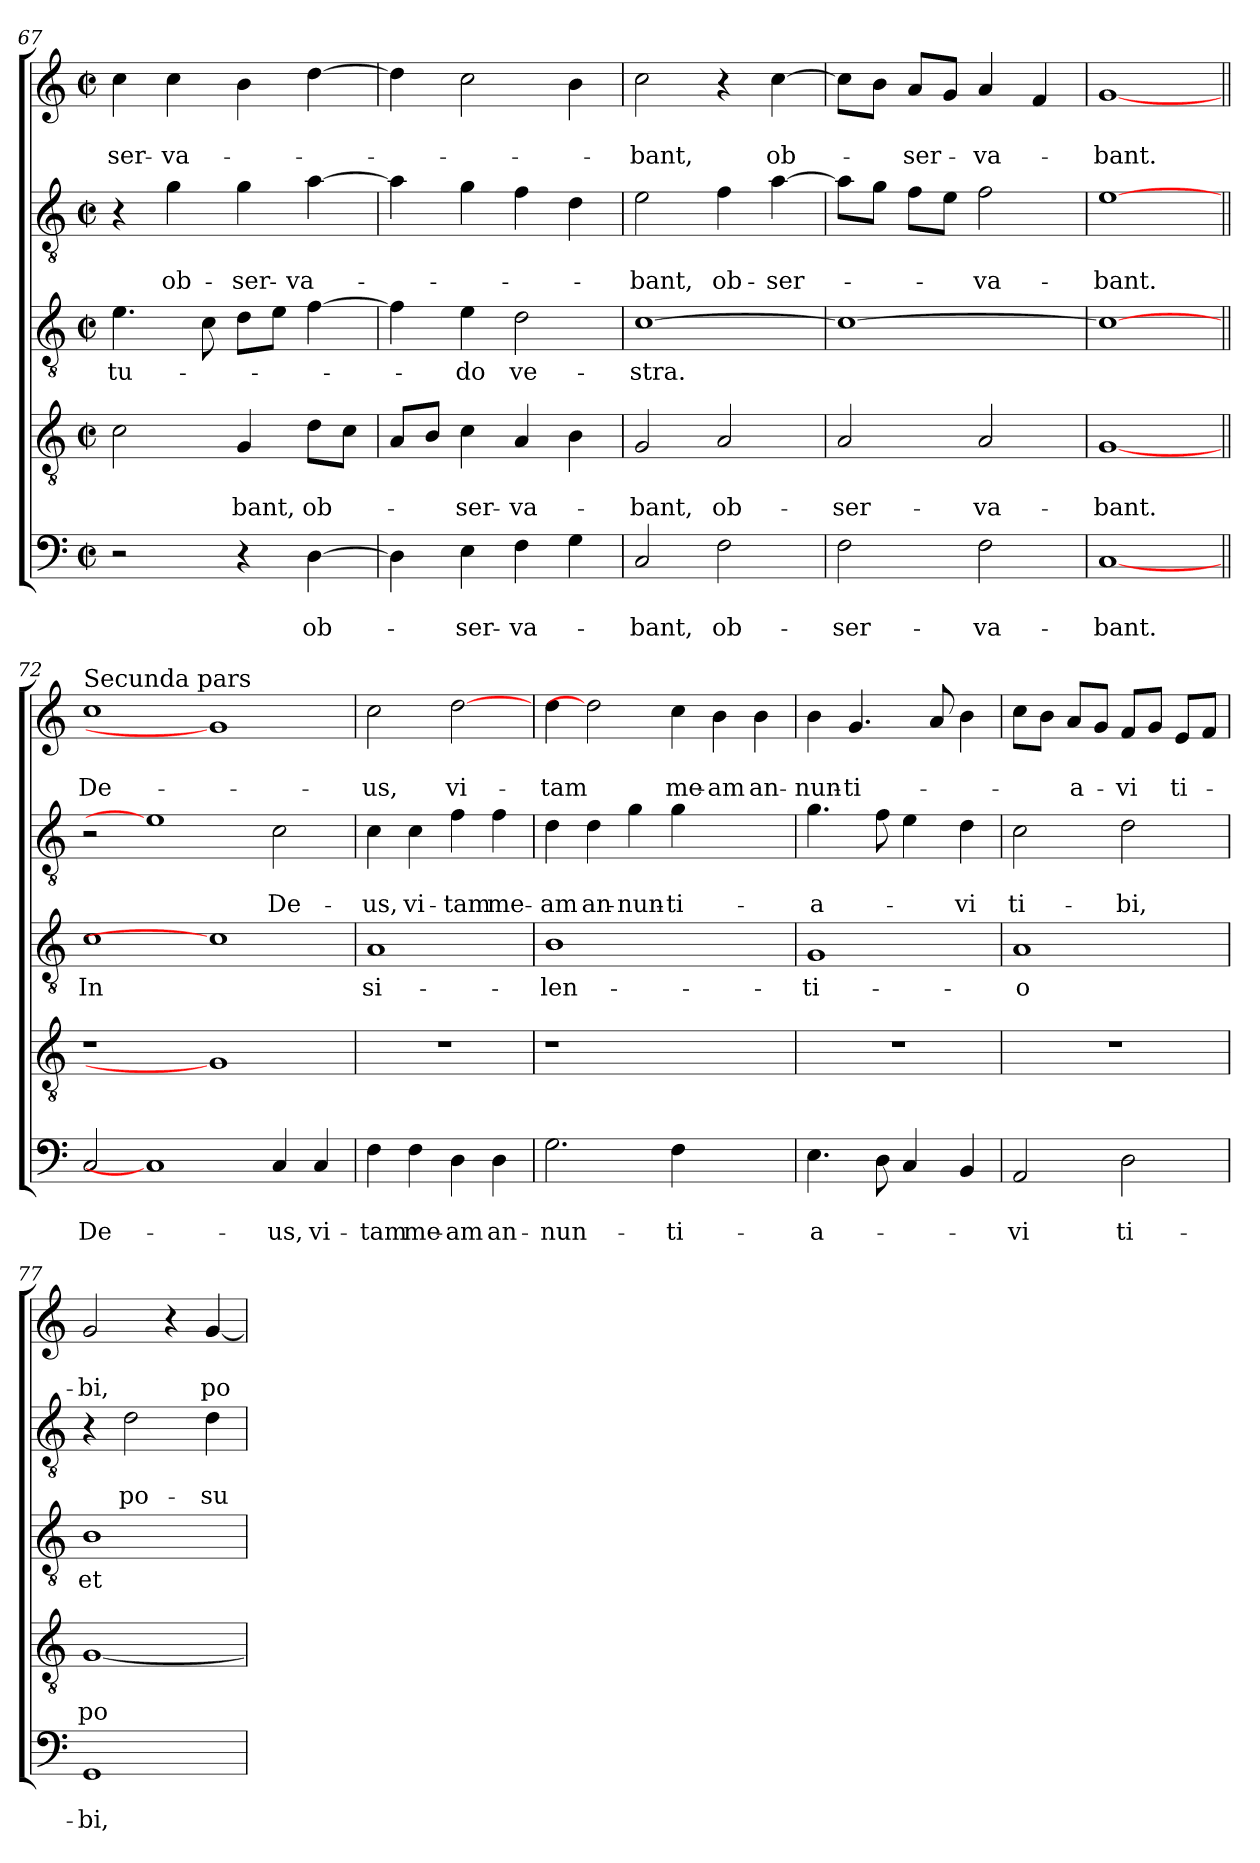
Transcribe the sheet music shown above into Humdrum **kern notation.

**kern	**text	**text	**kern	**text	**text	**kern	**text	**kern	**text	**text	**kern	**text	**text
*part5	*part5	*part5	*part4	*part4	*part4	*part3	*part3	*part2	*part2	*part2	*part1	*part1	*part1
*staff5	*staff5	*staff5	*staff4	*staff4	*staff4	*staff3	*staff3	*staff2	*staff2	*staff2	*staff1	*staff1	*staff1
!!LO:LB:g=z
*clefF4	*	*	*clefGv2	*	*	*clefGv2	*	*clefGv2	*	*	*clefG2	*	*
*k[]	*	*	*k[]	*	*	*k[]	*	*k[]	*	*	*k[]	*	*
*C:	*	*	*C:	*	*	*C:	*	*C:	*	*	*C:	*	*
*M2/2	*	*	*M2/2	*	*	*M2/2	*	*M2/2	*	*	*M2/2	*	*
*met(c|)	*	*	*met(c|)	*	*	*met(c|)	*	*met(c|)	*	*	*met(c|)	*	*
=67	=67	=67	=67	=67	=67	=67	=67	=67	=67	=67	=67	=67	=67
2r	.	.	2c\	.	.	4.e\	-tu-	4r	.	.	4cc\	.	-ser-
.	.	.	.	.	.	.	.	4g\	.	ob-	4cc\	.	-va-
.	.	.	.	.	.	8c\	.	.	.	.	.	.	.
4r	.	.	4G/	.	-bant,	8d\L	.	4g\	.	-ser-	4b\	.	.
.	.	.	.	.	.	8e\J	.	.	.	.	.	.	.
[4D\	.	ob-	8d\L	.	ob-	[4f\	.	[4a\	.	-va-	[4dd\	.	.
.	.	.	8c\J	.	.	.	.	.	.	.	.	.	.
=68	=68	=68	=68	=68	=68	=68	=68	=68	=68	=68	=68	=68	=68
4D\]	.	.	8A/L	.	.	4f\]	.	4a\]	.	.	4dd\]	.	.
.	.	.	8B/J	.	.	.	.	.	.	.	.	.	.
4E\	.	-ser-	4c\	.	-ser-	4e\	-do	4g\	.	.	2cc\	.	.
4F\	.	-va-	4A/	.	-va-	2d\	ve-	4f\	.	.	.	.	.
4G\	.	.	4B\	.	.	.	.	4d\	.	.	4b\	.	.
=69	=69	=69	=69	=69	=69	=69	=69	=69	=69	=69	=69	=69	=69
2C/	.	-bant,	2G/	.	-bant,	[1c	-stra.	2e\	.	-bant,	2cc\	.	-bant,
2F\	.	ob-	2A/	.	ob-	.	.	4f\	.	ob-	4r	.	.
.	.	.	.	.	.	.	.	[4a\	.	-ser-	[4cc\	.	ob-
=70	=70	=70	=70	=70	=70	=70	=70	=70	=70	=70	=70	=70	=70
2F\	.	-ser-	2A/	.	-ser-	1c_	.	8a\L]	.	.	8cc\L]	.	.
.	.	.	.	.	.	.	.	8g\J	.	.	8b\J	.	.
.	.	.	.	.	.	.	.	8f\L	.	.	8a/L	.	-ser-
.	.	.	.	.	.	.	.	8e\J	.	.	8g/J	.	.
2F\	.	-va-	2A/	.	-va-	.	.	2f\	.	-va-	4a/	.	-va-
.	.	.	.	.	.	.	.	.	.	.	4f/	.	.
=71	=71	=71	=71	=71	=71	=71	=71	=71	=71	=71	=71	=71	=71
[1C	.	-bant.	[1G	.	-bant.	1c_	.	[1e	.	-bant.	[1g	.	-bant.
!!LO:PB:g=z
=72||	=72||	=72||	=72||	=72||	=72||	=72||	=72||	=72||	=72||	=72||	=72||	=72||	=72||
!	!	!	!	!	!	!	!	!	!	!	!LO:TX:a:t=Secunda pars	!	!
2C/	.	De-	1r	.	.	1c	In	2r	.	.	1cc	.	De-
1C]	.	.	.	.	.	.	.	1e]	.	.	.	.	.
.	.	.	1G]	.	.	1c]	.	.	.	.	1g]	.	.
4C/	.	-us,	.	.	.	.	.	2c\	.	De-	.	.	.
4C/	.	vi-	.	.	.	.	.	.	.	.	.	.	.
=73	=73	=73	=73	=73	=73	=73	=73	=73	=73	=73	=73	=73	=73
4F\	.	-tam	1r	.	.	1A	si-	4c\	.	-us,	2cc\	.	-us,
4F\	.	me-	.	.	.	.	.	4c\	.	vi-	.	.	.
4D\	.	-am	.	.	.	.	.	4f\	.	-tam	[2dd	.	vi-
4D\	.	an-	.	.	.	.	.	4f\	.	me-	.	.	.
=74	=74	=74	=74	=74	=74	=74	=74	=74	=74	=74	=74	=74	=74
2.G\	.	-nun-	1r	.	.	1B	-len-	4d\	.	-am	4dd\	.	-tam
.	.	.	.	.	.	.	.	4d\	.	an-	2dd]	.	.
.	.	.	.	.	.	.	.	4g\	.	-nun-	.	.	.
4F\	.	-ti-	.	.	.	.	.	4g\	.	-ti-	4cc\	.	me-
2ryy	.	.	2ryy	.	.	2ryy	.	2ryy	.	.	4b\	.	-am
.	.	.	.	.	.	.	.	.	.	.	4b\	.	an-
=75	=75	=75	=75	=75	=75	=75	=75	=75	=75	=75	=75	=75	=75
4.E\	.	-a-	1r	.	.	1G	-ti-	4.g\	.	-a-	4b\	.	-nun-
.	.	.	.	.	.	.	.	.	.	.	4.g/	.	-ti-
8D\	.	.	.	.	.	.	.	8f\	.	.	.	.	.
4C/	.	.	.	.	.	.	.	4e\	.	.	.	.	.
.	.	.	.	.	.	.	.	.	.	.	8a/	.	.
4BB/	.	.	.	.	.	.	.	4d\	.	-vi	4b\	.	.
=76	=76	=76	=76	=76	=76	=76	=76	=76	=76	=76	=76	=76	=76
2AA/	.	-vi	1r	.	.	1A	-o	2c\	.	ti-	8cc\L	.	.
.	.	.	.	.	.	.	.	.	.	.	8b\J	.	.
.	.	.	.	.	.	.	.	.	.	.	8a/L	.	-a-
.	.	.	.	.	.	.	.	.	.	.	8g/J	.	.
2D\	.	ti-	.	.	.	.	.	2d\	.	-bi,	8f/L	.	-vi
.	.	.	.	.	.	.	.	.	.	.	8g/J	.	.
.	.	.	.	.	.	.	.	.	.	.	8e/L	.	ti-
.	.	.	.	.	.	.	.	.	.	.	8f/J	.	.
=77	=77	=77	=77	=77	=77	=77	=77	=77	=77	=77	=77	=77	=77
1GG	.	-bi,	[1G	.	po-	1B	et	4r	.	.	2g/	.	-bi,
.	.	.	.	.	.	.	.	2d\	.	po-	.	.	.
.	.	.	.	.	.	.	.	.	.	.	4r	.	.
.	.	.	.	.	.	.	.	4d\	.	-su-	[4g/	.	po-
=	=	=	=	=	=	=	=	=	=	=	=	=	=
*-	*-	*-	*-	*-	*-	*-	*-	*-	*-	*-	*-	*-	*-
